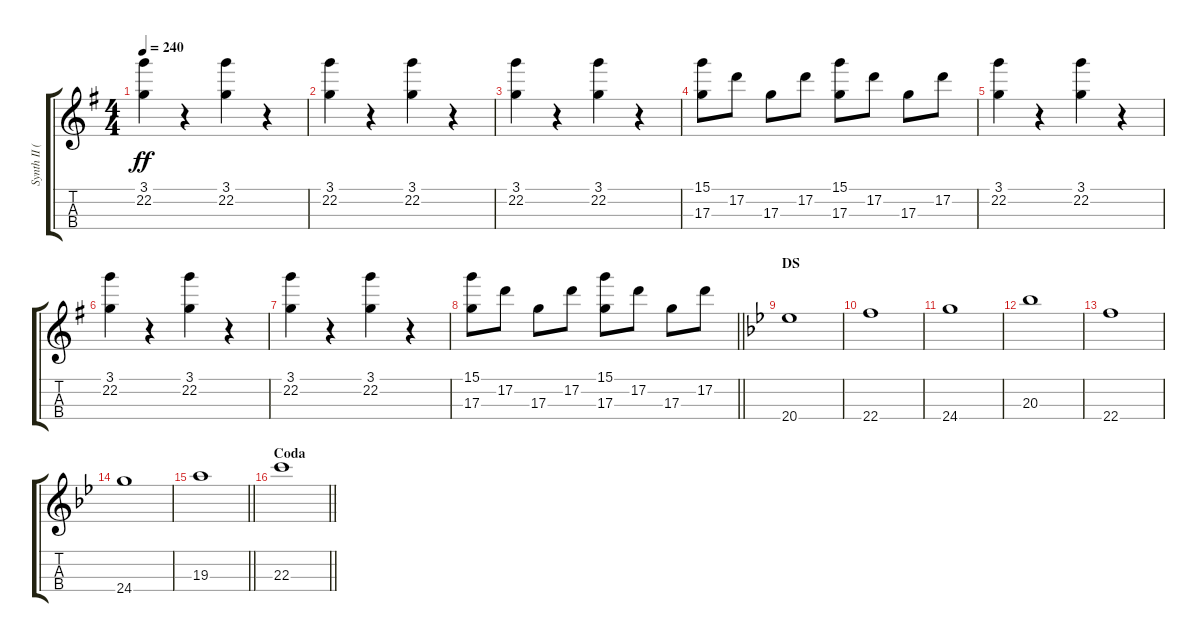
\track ("Synth II (Strings)" "Synth II (") {instrument violin}
\staff {score tabs}
\tuning (E5 A4 D4 G3) {hide}
\ts (4 4)
\tempo 240
\clef g2
\ks g
(3.1 22.2).4{dy ff} r.4 (3.1 22.2).4 r.4 |
(3.1 22.2).4 r.4 (3.1 22.2).4 r.4 |
(3.1 22.2).4 r.4 (3.1 22.2).4 r.4 |
(15.1 17.3).8 17.2.8 17.3.8 17.2.8 (15.1 17.3).8 17.2.8 17.3.8 17.2.8 |
(3.1 22.2).4 r.4 (3.1 22.2).4 r.4 |
(3.1 22.2).4 r.4 (3.1 22.2).4 r.4 |
(3.1 22.2).4 r.4 (3.1 22.2).4 r.4 |
\barLineRight lightlight
(15.1 17.3).8 17.2.8 17.3.8 17.2.8 (15.1 17.3).8 17.2.8 17.3.8 17.2.8 |
\section ("" "DS")
\ks bb
20.4.1 |
22.4.1 |
24.4.1 |
20.3.1 |
22.4.1 |
24.4.1 |
\barLineRight lightlight
19.3.1 |
\section ("" "Coda")
\barLineRight lightlight
22.3.1
